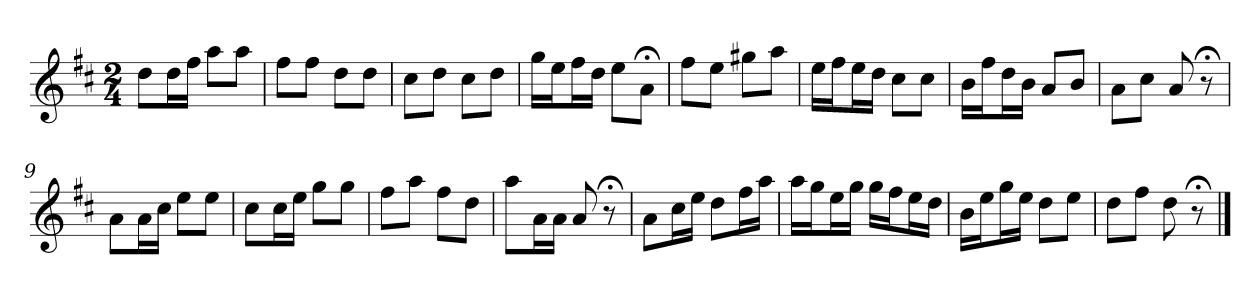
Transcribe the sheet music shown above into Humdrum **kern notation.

**kern
*part1
*staff1
*k[f#c#]
*D:
*M2/4
*MM120
=1
8ddL
16ddL
16ff#JJ
8aaL
8aaJ
=2
8ff#L
8ff#J
8ddL
8ddJ
=3
8cc#L
8ddJ
8cc#L
8ddJ
=4
16ggLL
16eeJ
16ff#L
16ddJJ
8eeL
8a;<J
=5
8ff#L
8eeJ
8gg#XL
8aaJ
=6
16eeLL
16ff#J
16eeL
16ddJJ
8cc#L
8cc#J
=7
16bLL
16ff#J
16ddL
16bJJ
8aL
8bJ
=8
8aL
8cc#J
8a
8r;<
=9
8aL
16aL
16cc#JJ
8eeL
8eeJ
=10
8cc#L
16cc#L
16eeJJ
8ggL
8ggJ
=11
8ff#L
8aaJ
8ff#L
8ddJ
=12
8aaL
16aL
16aJJ
8a
8r;<
=13
8aL
16cc#L
16eeJJ
8ddL
16ff#L
16aaJJ
=14
16aaLL
16ggJ
16eeL
16ggJJ
16ggLL
16ff#J
16eeL
16ddJJ
=15
16bLL
16eeJ
16ggL
16eeJJ
8ddL
8eeJ
=16
8ddL
8ff#J
8dd
8r;<
==
*-
